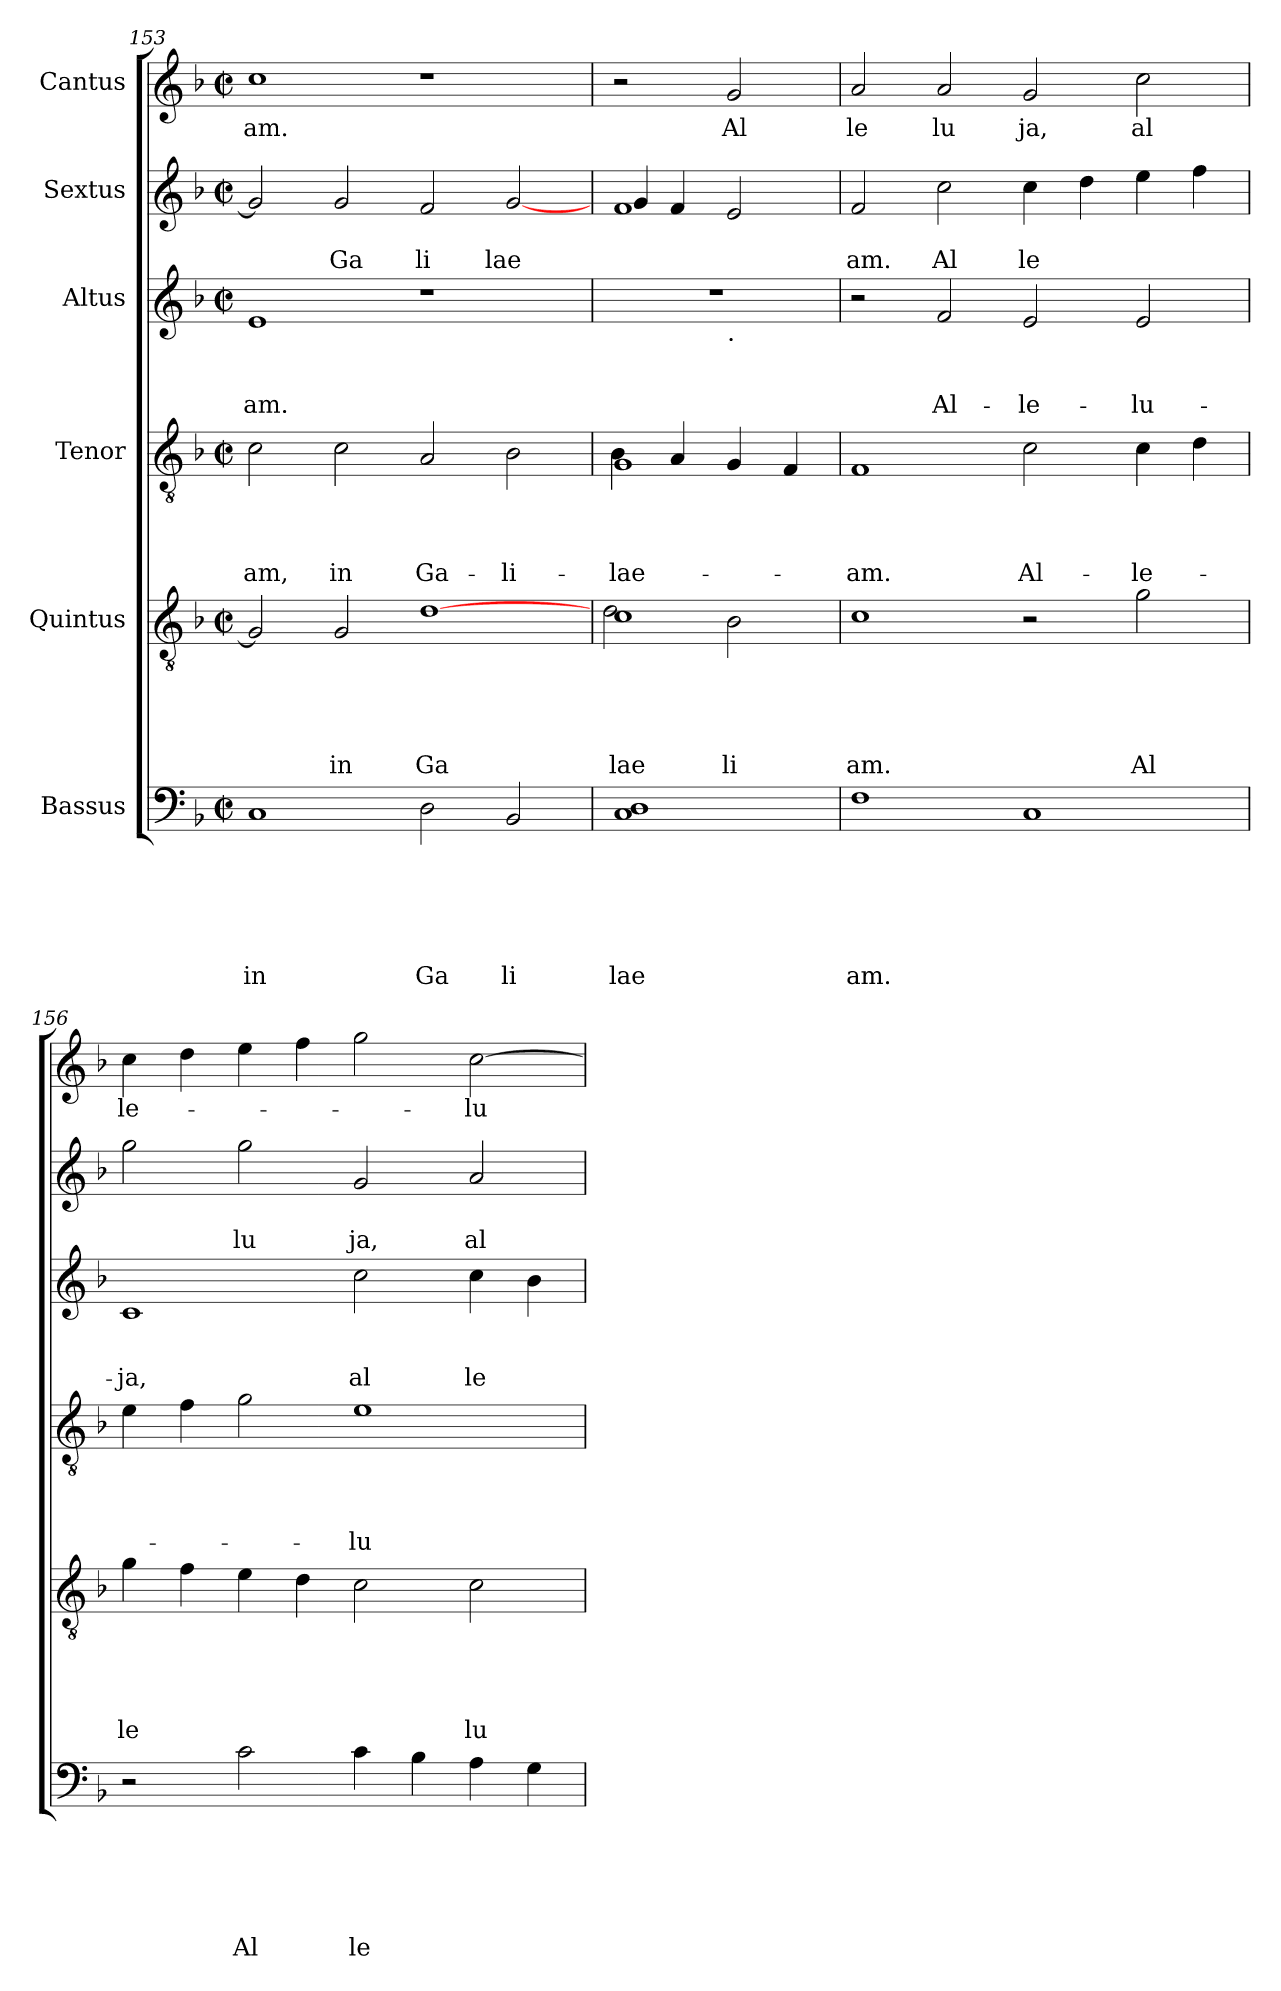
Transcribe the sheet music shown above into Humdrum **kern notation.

**kern	**text	**text	**text	**text	**text	**text	**kern	**text	**text	**text	**text	**text	**kern	**text	**text	**text	**text	**kern	**text	**text	**text	**kern	**text	**text	**kern	**text
*part6	*part6	*part6	*part6	*part6	*part6	*part6	*part5	*part5	*part5	*part5	*part5	*part5	*part4	*part4	*part4	*part4	*part4	*part3	*part3	*part3	*part3	*part2	*part2	*part2	*part1	*part1
*staff6	*staff6	*staff6	*staff6	*staff6	*staff6	*staff6	*staff5	*staff5	*staff5	*staff5	*staff5	*staff5	*staff4	*staff4	*staff4	*staff4	*staff4	*staff3	*staff3	*staff3	*staff3	*staff2	*staff2	*staff2	*staff1	*staff1
*I"Bassus	*	*	*	*	*	*	*I"Quintus	*	*	*	*	*	*I"Tenor	*	*	*	*	*I"Altus	*	*	*	*I"Sextus	*	*	*I"Cantus	*
*clefF4	*	*	*	*	*	*	*clefGv2	*	*	*	*	*	*clefGv2	*	*	*	*	*clefG2	*	*	*	*clefG2	*	*	*clefG2	*
*k[b-]	*	*	*	*	*	*	*k[b-]	*	*	*	*	*	*k[b-]	*	*	*	*	*k[b-]	*	*	*	*k[b-]	*	*	*k[b-]	*
*F:	*	*	*	*	*	*	*F:	*	*	*	*	*	*F:	*	*	*	*	*F:	*	*	*	*F:	*	*	*F:	*
*M2/2	*	*	*	*	*	*	*M2/2	*	*	*	*	*	*M2/2	*	*	*	*	*M2/2	*	*	*	*M2/2	*	*	*M2/2	*
*met(c|)	*	*	*	*	*	*	*met(c|)	*	*	*	*	*	*met(c|)	*	*	*	*	*met(c|)	*	*	*	*met(c|)	*	*	*met(c|)	*
=153	=153	=153	=153	=153	=153	=153	=153	=153	=153	=153	=153	=153	=153	=153	=153	=153	=153	=153	=153	=153	=153	=153	=153	=153	=153	=153
!	!	!	!	!	!	!LO:LY:b	!	!	!	!	!	!	!	!	!	!	!LO:LY:b	!	!	!	!LO:LY:b	!	!	!	!	!LO:LY:b
1C	.	.	.	.	.	in	2G/]	.	.	.	.	.	2c\	.	.	.	-am,	1e	.	.	-am.	2g/]	.	.	1cc	am.
!	!	!	!	!	!	!	!	!	!	!	!	!LO:LY:b	!	!	!	!	!LO:LY:b	!	!	!	!	!	!	!LO:LY:b	!	!
.	.	.	.	.	.	.	2G/	.	.	.	.	in	2c\	.	.	.	in	.	.	.	.	2g/	.	Ga	.	.
!	!	!	!	!	!	!LO:LY:b	!	!	!	!	!	!LO:LY:b	!	!	!	!	!LO:LY:b	!	!	!	!	!	!	!LO:LY:b	!	!
2D\	.	.	.	.	.	Ga	[>1d	.	.	.	.	Ga	2A/	.	.	.	Ga-	1r	.	.	.	2f/	.	li	1r	.
!	!	!	!	!	!	!LO:LY:b	!	!	!	!	!	!	!	!	!	!	!LO:LY:b	!	!	!	!	!	!	!LO:LY:b	!	!
2BB-/	.	.	.	.	.	li	.	.	.	.	.	.	2B-\	.	.	.	-li-	.	.	.	.	[<2g/	.	lae	.	.
=154	=154	=154	=154	=154	=154	=154	=154	=154	=154	=154	=154	=154	=154	=154	=154	=154	=154	=154	=154	=154	=154	=154	=154	=154	=154	=154
!	!	!	!	!	!	!LO:LY:b	!	!	!	!	!	!LO:LY:b	!	!	!	!	!LO:LY:b	!	!	!	!	!	!	!	!	!
*	*	*	*	*	*	*	*^	*	*	*	*	*	*^	*	*	*	*	*^	*	*	*	*^	*	*	*	*
1C 1D	.	.	.	.	.	lae	1c	2d\	.	.	.	.	lae	1G	4B-\	.	.	.	-lae-	1r	2ryy	.	.	.	1f	4g/	.	.	2r	.
.	.	.	.	.	.	.	.	.	.	.	.	.	.	.	4A/	.	.	.	.	.	.	.	.	.	.	4f/	.	.	.	.
!	!	!	!	!	!	!	!	!	!	!	!	!	!	!	!	!	!	!	!	!	!LO:TX:b:t=.	!	!	!	!	!	!	!	!	!
!	!	!	!	!	!	!	!	!	!	!	!	!	!LO:LY:b	!	!	!	!	!	!	!	!	!	!	!	!	!	!	!	!	!LO:LY:b
.	.	.	.	.	.	.	.	2B-\	.	.	.	.	li	.	4G/	.	.	.	.	.	2ryy	.	.	.	.	2e/	.	.	2g/	Al
.	.	.	.	.	.	.	.	.	.	.	.	.	.	.	4F/	.	.	.	.	.	.	.	.	.	.	.	.	.	.	.
*	*	*	*	*	*	*	*v	*v	*	*	*	*	*	*	*	*	*	*	*	*	*	*	*	*	*v	*v	*	*	*	*
=155	=155	=155	=155	=155	=155	=155	=155	=155	=155	=155	=155	=155	=155	=155	=155	=155	=155	=155	=155	=155	=155	=155	=155	=155	=155	=155	=155	=155
!	!	!	!	!	!	!LO:LY:b	!	!	!	!	!	!LO:LY:b	!	!	!	!	!	!LO:LY:b	!	!	!	!	!	!	!	!LO:LY:b	!	!LO:LY:b
*	*	*	*	*	*	*	*	*	*	*	*	*	*v	*v	*	*	*	*	*	*	*	*	*	*	*	*	*	*
*	*	*	*	*	*	*	*	*	*	*	*	*	*	*	*	*	*	*v	*v	*	*	*	*	*	*	*	*
1F	.	.	.	.	.	am.	1c	.	.	.	.	am.	1F	.	.	.	-am.	2r	.	.	.	2f/	.	am.	2a/	le
!	!	!	!	!	!	!	!	!	!	!	!	!	!	!	!	!	!	!	!	!	!LO:LY:b	!	!	!LO:LY:b	!	!LO:LY:b
.	.	.	.	.	.	.	.	.	.	.	.	.	.	.	.	.	.	2f/	.	.	Al-	2cc\	.	Al	2a/	lu
!	!	!	!	!	!	!	!	!	!	!	!	!	!	!	!	!	!LO:LY:b	!	!	!	!LO:LY:b	!	!	!LO:LY:b	!	!LO:LY:b
1C	.	.	.	.	.	.	2r	.	.	.	.	.	2c\	.	.	.	Al-	2e/	.	.	-le-	4cc\	.	le	2g/	ja,
.	.	.	.	.	.	.	.	.	.	.	.	.	.	.	.	.	.	.	.	.	.	4dd\	.	.	.	.
!	!	!	!	!	!	!	!	!	!	!	!	!LO:LY:b	!	!	!	!	!LO:LY:b	!	!	!	!LO:LY:b	!	!	!	!	!LO:LY:b
.	.	.	.	.	.	.	2g\	.	.	.	.	Al	4c\	.	.	.	-le-	2e/	.	.	-lu-	4ee\	.	.	2cc\	al
.	.	.	.	.	.	.	.	.	.	.	.	.	4d\	.	.	.	.	.	.	.	.	4ff\	.	.	.	.
!!LO:PB:g=z
=156	=156	=156	=156	=156	=156	=156	=156	=156	=156	=156	=156	=156	=156	=156	=156	=156	=156	=156	=156	=156	=156	=156	=156	=156	=156	=156
!	!	!	!	!	!	!	!	!	!	!	!	!LO:LY:b	!	!	!	!	!	!	!	!	!LO:LY:b	!	!	!	!	!LO:LY:b
2r	.	.	.	.	.	.	4g\	.	.	.	.	le	4e\	.	.	.	.	1c	.	.	-ja,	2gg\	.	.	4cc\	le-
.	.	.	.	.	.	.	4f\	.	.	.	.	.	4f\	.	.	.	.	.	.	.	.	.	.	.	4dd\	.
!	!	!	!	!	!	!LO:LY:b	!	!	!	!	!	!	!	!	!	!	!	!	!	!	!	!	!	!LO:LY:b	!	!
2c\	.	.	.	.	.	Al	4e\	.	.	.	.	.	2g\	.	.	.	.	.	.	.	.	2gg\	.	lu	4ee\	.
.	.	.	.	.	.	.	4d\	.	.	.	.	.	.	.	.	.	.	.	.	.	.	.	.	.	4ff\	.
!	!	!	!	!	!	!LO:LY:b	!	!	!	!	!	!	!	!	!	!	!LO:LY:b	!	!	!	!LO:LY:b	!	!	!LO:LY:b	!	!
4c\	.	.	.	.	.	le	2c\	.	.	.	.	.	1e	.	.	.	-lu-	2cc\	.	.	al	2g/	.	ja,	2gg\	.
4B-\	.	.	.	.	.	.	.	.	.	.	.	.	.	.	.	.	.	.	.	.	.	.	.	.	.	.
!	!	!	!	!	!	!	!	!	!	!	!	!LO:LY:b	!	!	!	!	!	!	!	!	!LO:LY:b	!	!	!LO:LY:b	!	!LO:LY:b
4A\	.	.	.	.	.	.	2c\	.	.	.	.	lu	.	.	.	.	.	4cc\	.	.	le	2a/	.	al	[>2cc\	-lu-
4G\	.	.	.	.	.	.	.	.	.	.	.	.	.	.	.	.	.	4b-\	.	.	.	.	.	.	.	.
=	=	=	=	=	=	=	=	=	=	=	=	=	=	=	=	=	=	=	=	=	=	=	=	=	=	=
*-	*-	*-	*-	*-	*-	*-	*-	*-	*-	*-	*-	*-	*-	*-	*-	*-	*-	*-	*-	*-	*-	*-	*-	*-	*-	*-
